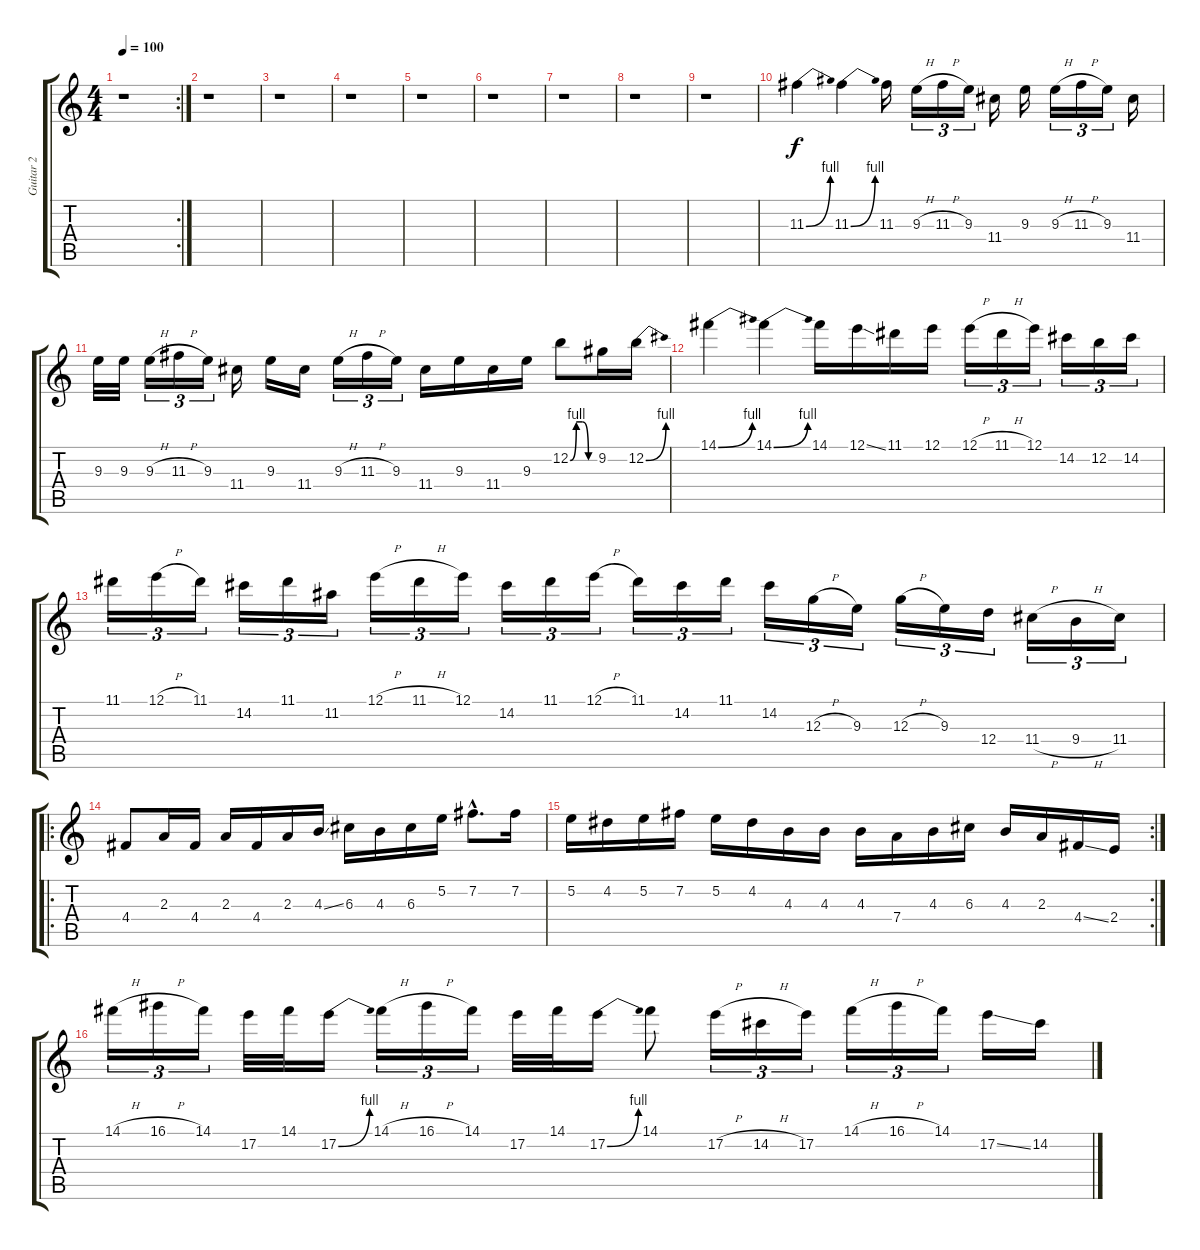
\track ("Guitar 2" "Guitar 2") {instrument distortionguitar}
\staff {score tabs}
\tuning (E4 B3 G3 D3 A2 E2) {hide}
\rc 2
\ts (4 4)
\tempo 100
\clef g2
\ks c
r.1{dy f} |
r.1 |
r.1 |
r.1 |
r.1 |
r.1 |
r.1 |
r.1 |
r.1 |
11.3{be (bend 0 0 60 4)}.4 11.3{be (bend 0 0 60 4)}.4 11.3.16 9.3{h}.16{tu (3 2)} 11.3{h}.16{tu (3 2)} 9.3.16{tu (3 2)} 11.4.16 9.3.16 9.3{h}.16{tu (3 2)} 11.3{h}.16{tu (3 2)} 9.3.16{tu (3 2)} 11.4.16 |
9.3.32 9.3.32 9.3{h}.16{tu (3 2)} 11.3{h}.16{tu (3 2)} 9.3.16{tu (3 2)} 11.4.16 9.3.16 11.4.16 9.3{h}.16{tu (3 2)} 11.3{h}.16{tu (3 2)} 9.3.16{tu (3 2)} 11.4.16 9.3.16 11.4.16 9.3.16 12.2{be (custom 0 0 15 4 30 4 45 0 60 0)}.8 9.2.16 12.2{be (bend 0 0 60 4)}.16 |
14.1{be (bend 0 0 60 4)}.4 14.1{be (bend 0 0 60 4)}.4 14.1.16 12.1{ss}.16 11.1.16 12.1.16 12.1{h}.16{tu (3 2)} 11.1{h}.16{tu (3 2)} 12.1.16{tu (3 2)} 14.2.16{tu (3 2)} 12.2.16{tu (3 2)} 14.2.16{tu (3 2)} |
11.1.16{tu (3 2)} 12.1{h}.16{tu (3 2)} 11.1.16{tu (3 2)} 14.2.16{tu (3 2)} 11.1.16{tu (3 2)} 11.2.16{tu (3 2)} 12.1{h}.16{tu (3 2)} 11.1{h}.16{tu (3 2)} 12.1.16{tu (3 2)} 14.2.16{tu (3 2)} 11.1.16{tu (3 2)} 12.1{h}.16{tu (3 2)} 11.1.16{tu (3 2)} 14.2.16{tu (3 2)} 11.1.16{tu (3 2)} 14.2.16{tu (3 2)} 12.3{h}.16{tu (3 2)} 9.3.16{tu (3 2)} 12.3{h}.16{tu (3 2)} 9.3.16{tu (3 2)} 12.4.16{tu (3 2)} 11.4{h}.16{tu (3 2)} 9.4{h}.16{tu (3 2)} 11.4.16{tu (3 2)} |
\ro
4.4.8 2.3.16 4.4.16 2.3.16 4.4.16 2.3.16 4.3{ss}.16 6.3.16 4.3.16 6.3.16 5.2.16 7.2{hac}.8{d} 7.2.16 |
\rc 2
5.2.16 4.2.16 5.2.16 7.2.16 5.2.16 4.2.16 4.3.16 4.3.16 4.3.16 7.4.16 4.3.16 6.3.16 4.3.16 2.3.16 4.4{ss}.16 2.4.16 |
14.1{h}.16{tu (3 2)} 16.1{h}.16{tu (3 2)} 14.1.16{tu (3 2)} 17.2.32 14.1.32 17.2{be (bend 0 0 60 4)}.16 14.1{h}.16{tu (3 2)} 16.1{h}.16{tu (3 2)} 14.1.16{tu (3 2)} 17.2.32 14.1.32 17.2{be (bend 0 0 60 4)}.16 14.1.8 17.2{h}.16{tu (3 2)} 14.2{h}.16{tu (3 2)} 17.2.16{tu (3 2)} 14.1{h}.16{tu (3 2)} 16.1{h}.16{tu (3 2)} 14.1.16{tu (3 2)} 17.2{ss}.16 14.2.16
